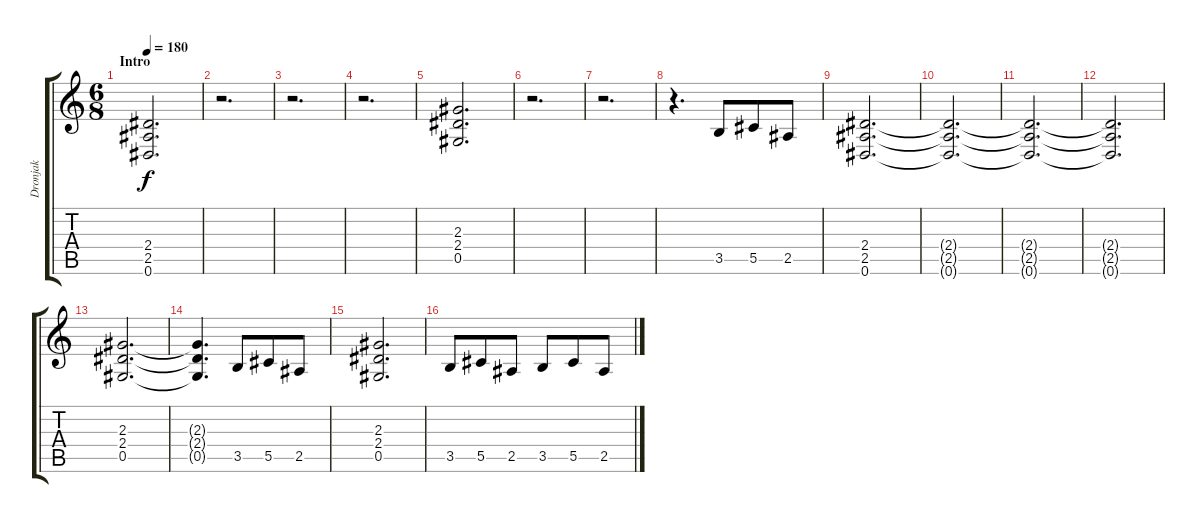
\track ("Dronjak" "Dronjak") {instrument overdrivenguitar}
\staff {score tabs}
\tuning (Eb4 Bb3 Gb3 Db3 Ab2 Eb2) {hide}
\ts (6 8)
\section ("" "Intro")
\tempo 180
\clef g2
\ks c
(2.4 2.5 0.6).2{d dy f instrument overdrivenguitar} |
r.2{d} |
r.2{d} |
r.2{d} |
(2.3 2.4 0.5).2{d} |
r.2{d} |
r.2{d} |
r.4{d} 3.5.8 5.5.8 2.5.8 |
(2.4 2.5 0.6).2{d} |
(2.4{t} 2.5{t} 0.6{t}).2{d} |
(2.4{t} 2.5{t} 0.6{t}).2{d} |
(2.4{t} 2.5{t} 0.6{t}).2{d} |
(2.3 2.4 0.5).2{d} |
(2.3{t} 2.4{t} 0.5{t}).4{d} 3.5.8 5.5.8 2.5.8 |
(2.3 2.4 0.5).2{d} |
3.5.8 5.5.8 2.5.8 3.5.8 5.5.8 2.5.8
